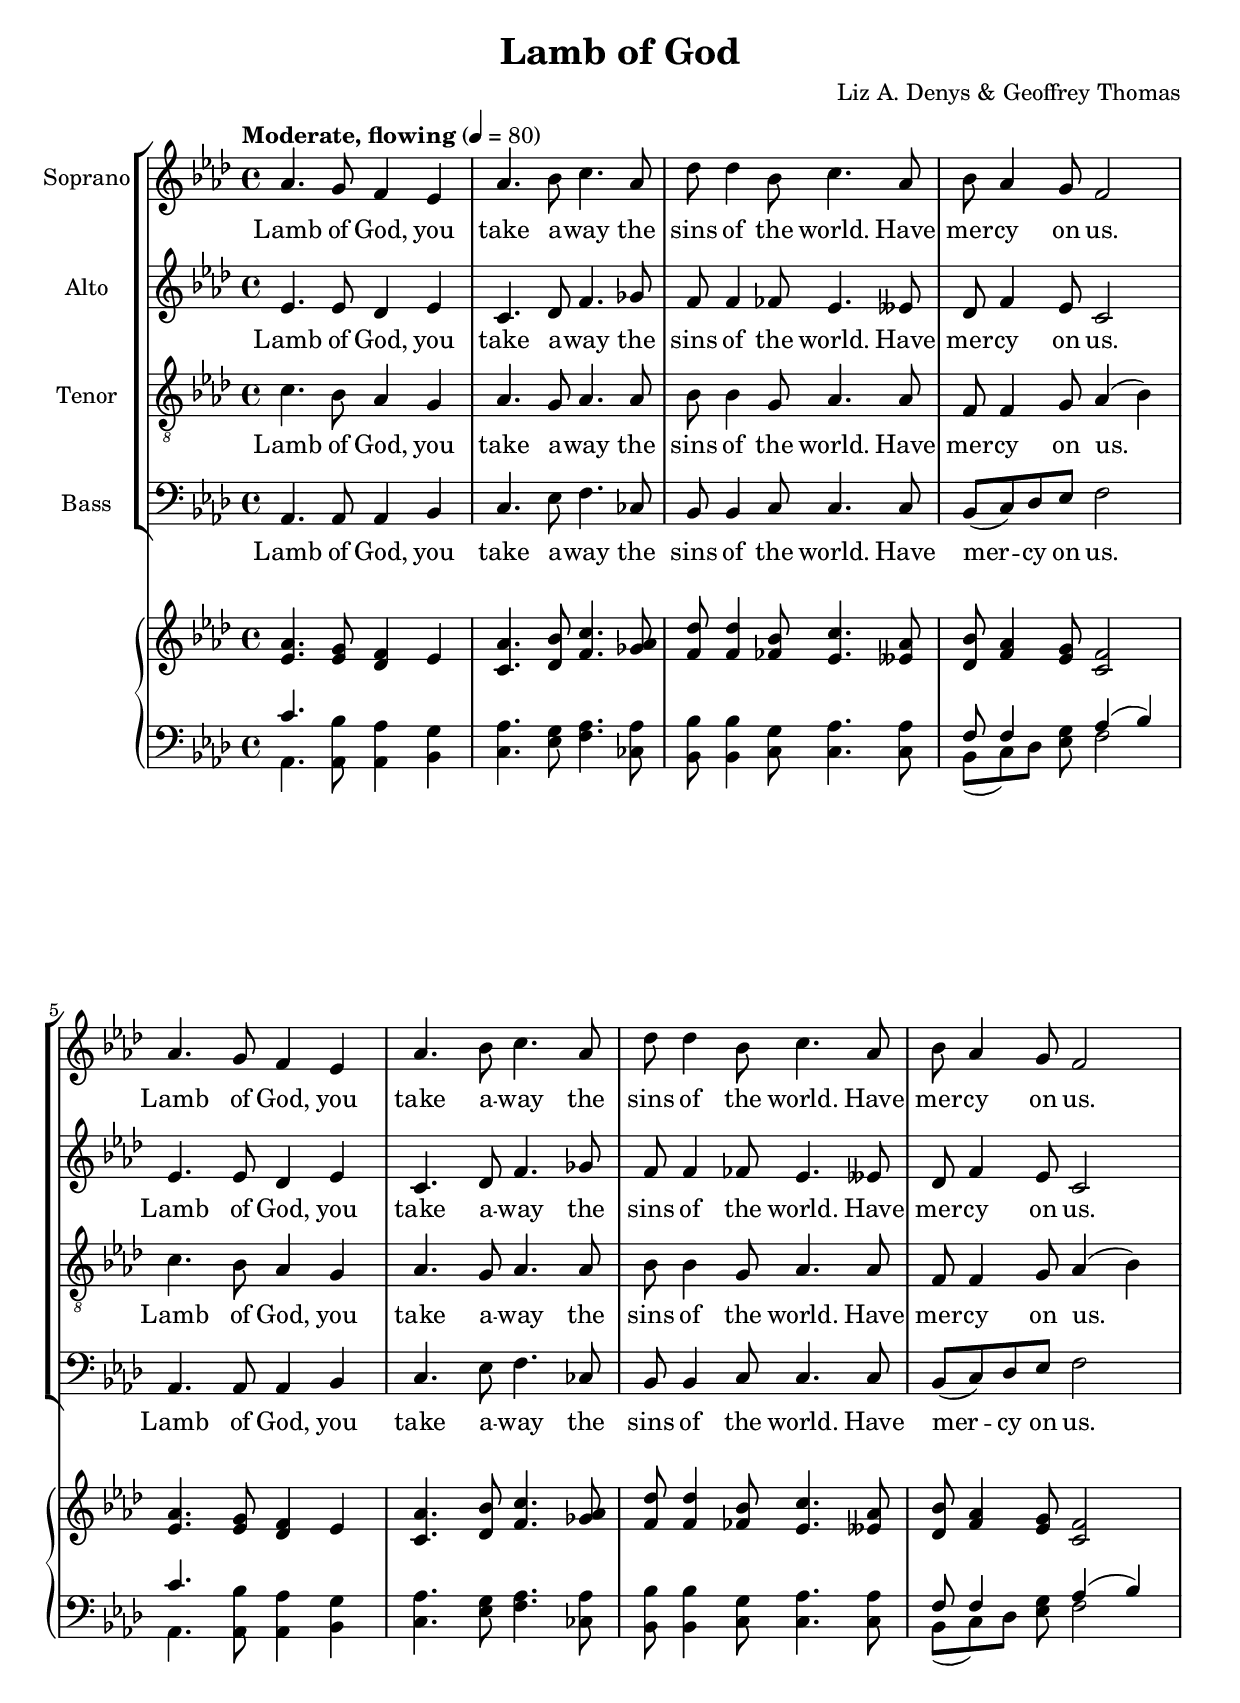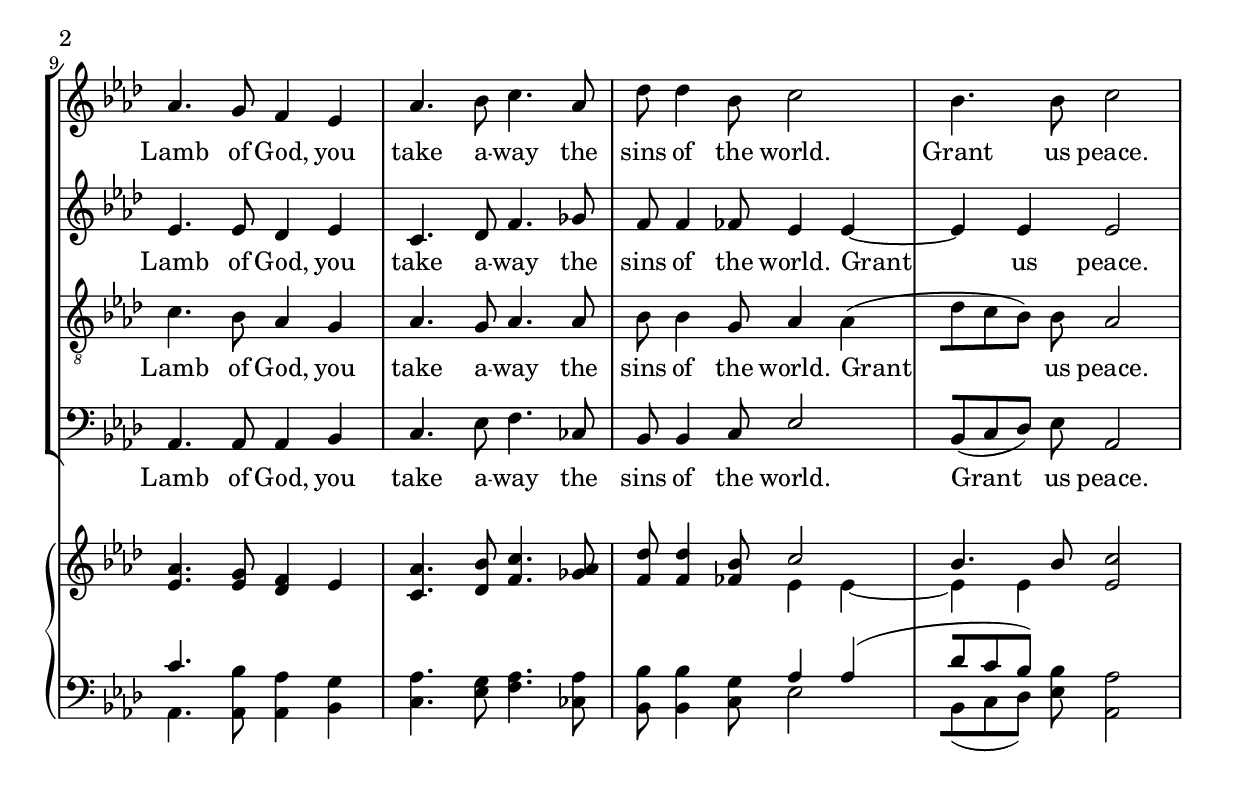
\header {
title = \markup { "Lamb of God" }
composer = "Liz A. Denys & Geoffrey Thomas"
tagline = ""
}

global = {
\tempo "Moderate, flowing" 4=80
\key aes \major
\time 4/4
}

sopranoMusic = \relative c'' {
\clef treble

aes4. g8 f4 ees 
aes4. bes8 c4. aes8 
des8 des4 bes8 c4. aes8 
bes8 aes4 g8 f2 

aes4. g8 f4 ees 
aes4. bes8 c4. aes8 
des8 des4 bes8 c4. aes8 
bes8 aes4 g8 f2 

aes4. g8 f4 ees 
aes4. bes8 c4. aes8 
des8 des4 bes8 c2
bes4. bes8 c2
}

sopranoWords = \lyricmode {
Lamb of God, you take a -- way the sins of the world. Have mer -- cy on us.
Lamb of God, you take a -- way the sins of the world. Have mer -- cy on us.
Lamb of God, you take a -- way the sins of the world. Grant us peace.
}

altoMusic = \relative c' {
\clef treble

ees4. ees8 des4 ees 
c4. des8 f4. ges8 
f8 f4 fes8 ees4. eeses8 
des8 f4 ees8 c2 

ees4. ees8 des4 ees 
c4. des8 f4. ges8 
f8 f4 fes8 ees4. eeses8 
des8 f4 ees8 c2 

ees4. ees8 des4 ees 
c4. des8 f4. ges8 
f8 f4 fes8 ees4 ees4 ~
ees4 ees ees2
}

altoWords = \sopranoWords

tenorMusic = \relative c' {
\clef "G_8"

c4. bes8 aes4 g 
aes4. g8 aes4. aes8 
bes8 bes4 g8 aes4. aes8 
f8 f4 g8 aes4 (bes4) 

c4. bes8 aes4 g 
aes4. g8 aes4. aes8 
bes8 bes4 g8 aes4. aes8 
f8 f4 g8 aes4 (bes4)

c4. bes8 aes4 g 
aes4. g8 aes4. aes8 
bes8 bes4 g8 aes4 aes 
([des8 c bes]) bes8 aes2
}

tenorWords = \sopranoWords

bassMusic = \relative c {
\clef "bass"

aes4. aes8 aes4 bes
c4. ees8 f4. ces8
bes8 bes4 c8 c4. c8
bes8 (c8) des8 ees8 f2

aes,4. aes8 aes4 bes
c4. ees8 f4. ces8
bes8 bes4 c8 c4. c8
bes8 (c8) des8 ees8 f2

aes,4. aes8 aes4 bes
c4. ees8 f4. ces8
bes8 bes4 c8 ees2
[bes8 (c8 des8)] ees8 aes,2
}

bassWords = \sopranoWords

\score {
  <<  % combine ChoirStaff and PianoStaff in parallel
    \new StaffGroup = "ChoirStaff_choir" << %StaffGroup bars measures together across the parts, ChoirStaff does not
    \new Staff = "sopranos" <<
      \set Staff.instrumentName = #"Soprano"
      \new Voice = "sopranos" { \global \sopranoMusic }
    >>
    \new Lyrics \lyricsto "sopranos" { \sopranoWords }
    \new Staff = "altos" <<
      \set Staff.instrumentName = #"Alto"
      \new Voice = "altos" { \global \altoMusic }
    >>
    \new Lyrics \lyricsto "altos" { \altoWords }
    \new Staff = "tenors" <<
      \set Staff.instrumentName = #"Tenor"
      \new Voice = "tenors" { \global \tenorMusic }
    >>
    \new Lyrics \lyricsto "tenors" { \tenorWords }
    \new Staff = "basses" <<
      \set Staff.instrumentName = #"Bass"
      \new Voice = "basses" { \global \bassMusic }
    >>
    \new Lyrics \lyricsto "basses" { \bassWords }
    >>  % end ChoirStaff
    \new PianoStaff <<
      \new Staff <<
        \set Staff.printPartCombineTexts = ##f
        \partcombine
        << \global \sopranoMusic >>
        << \global \altoMusic >>
      >>
      \new Staff <<
        \clef bass
        \set Staff.printPartCombineTexts = ##f
        \partcombine
        << \global \tenorMusic >>
        << \global \bassMusic >>
      >>
    >>
  >>
  \layout {}
  \midi {}
}
